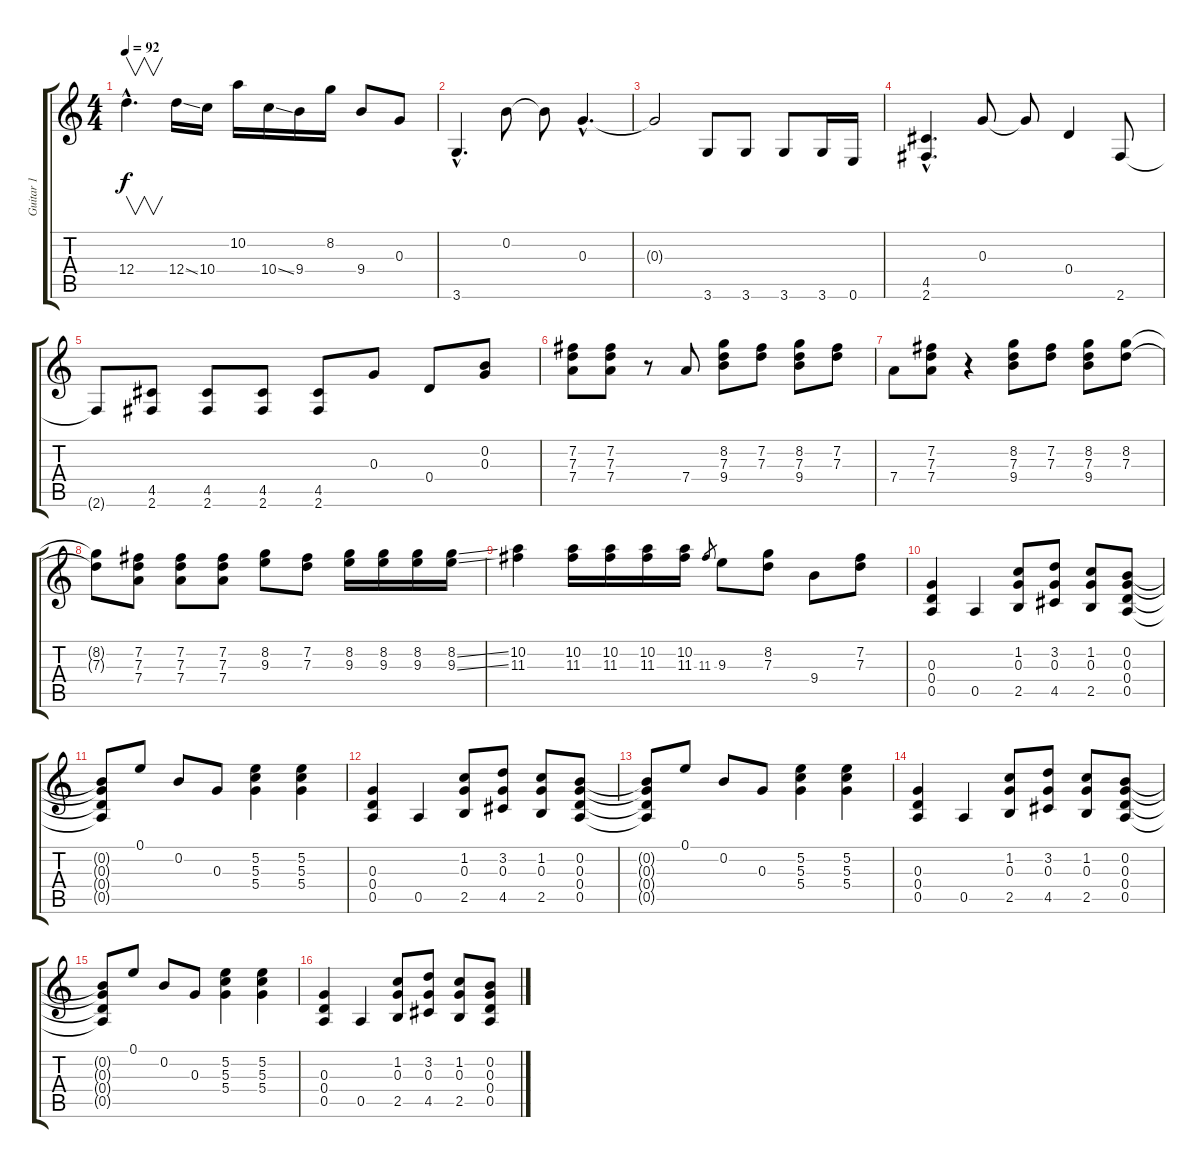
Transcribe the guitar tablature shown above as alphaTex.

\track ("Guitar 1" "Guitar 1") {instrument overdrivenguitar}
\staff {score tabs}
\tuning (E4 B3 G3 D3 A2 E2) {hide}
\ts (4 4)
\tempo 92
\clef g2
\ks c
12.4{hac}.4{v d dy f} 12.4{ss}.16 10.4.16 10.2.16 10.4{ss}.16 9.4.16 8.2.16 9.4.8 0.3.8 |
3.6{hac}.4{d} 0.2.8 0.2{t}.8 0.3{hac}.4{d} |
0.3{t}.2 3.6.8 3.6.8 3.6.8 3.6.16 0.6.16 |
(4.5{hac} 2.6{hac}).4{d} 0.3.8 0.3{t}.8 0.4.4 2.6.8 |
2.6{t}.8 (4.5 2.6).8 (4.5 2.6).8 (4.5 2.6).8 (4.5 2.6).8 0.3.8 0.4.8 (0.2 0.3).8 |
(7.2 7.3 7.4).8 (7.2 7.3 7.4).8 r.8 7.4.8 (8.2 7.3 9.4).8 (7.2 7.3).8 (8.2 7.3 9.4).8 (7.2 7.3).8 |
7.4.8 (7.2 7.3 7.4).8 r.4 (8.2 7.3 9.4).8 (7.2 7.3).8 (8.2 7.3 9.4).8 (8.2 7.3).8 |
(8.2{t} 7.3{t}).8 (7.2 7.3 7.4).8 (7.2 7.3 7.4).8 (7.2 7.3 7.4).8 (8.2 9.3).8 (7.2 7.3).8 (8.2 9.3).16 (8.2 9.3).16 (8.2 9.3).16 (8.2{ss} 9.3{ss}).16 |
(10.2 11.3).4 (10.2 11.3).16 (10.2 11.3).16 (10.2 11.3).16 (10.2 11.3).16 11.3.8{gr} 9.3.8 (8.2 7.3).8 9.4.8 (7.2 7.3).8 |
(0.3 0.4 0.5).4 0.5.4 (1.2 0.3 2.5).8 (3.2 0.3 4.5).8 (1.2 0.3 2.5).8 (0.2 0.3 0.4 0.5).8 |
\section ("" "")
(0.2{t} 0.3{t} 0.4{t} 0.5{t}).8 0.1.8 0.2.8 0.3.8 (5.2 5.3 5.4).4 (5.2 5.3 5.4).4 |
(0.3 0.4 0.5).4 0.5.4 (1.2 0.3 2.5).8 (3.2 0.3 4.5).8 (1.2 0.3 2.5).8 (0.2 0.3 0.4 0.5).8 |
(0.2{t} 0.3{t} 0.4{t} 0.5{t}).8 0.1.8 0.2.8 0.3.8 (5.2 5.3 5.4).4 (5.2 5.3 5.4).4 |
(0.3 0.4 0.5).4 0.5.4 (1.2 0.3 2.5).8 (3.2 0.3 4.5).8 (1.2 0.3 2.5).8 (0.2 0.3 0.4 0.5).8 |
(0.2{t} 0.3{t} 0.4{t} 0.5{t}).8 0.1.8 0.2.8 0.3.8 (5.2 5.3 5.4).4 (5.2 5.3 5.4).4 |
(0.3 0.4 0.5).4 0.5.4 (1.2 0.3 2.5).8 (3.2 0.3 4.5).8 (1.2 0.3 2.5).8 (0.2 0.3 0.4 0.5).8
